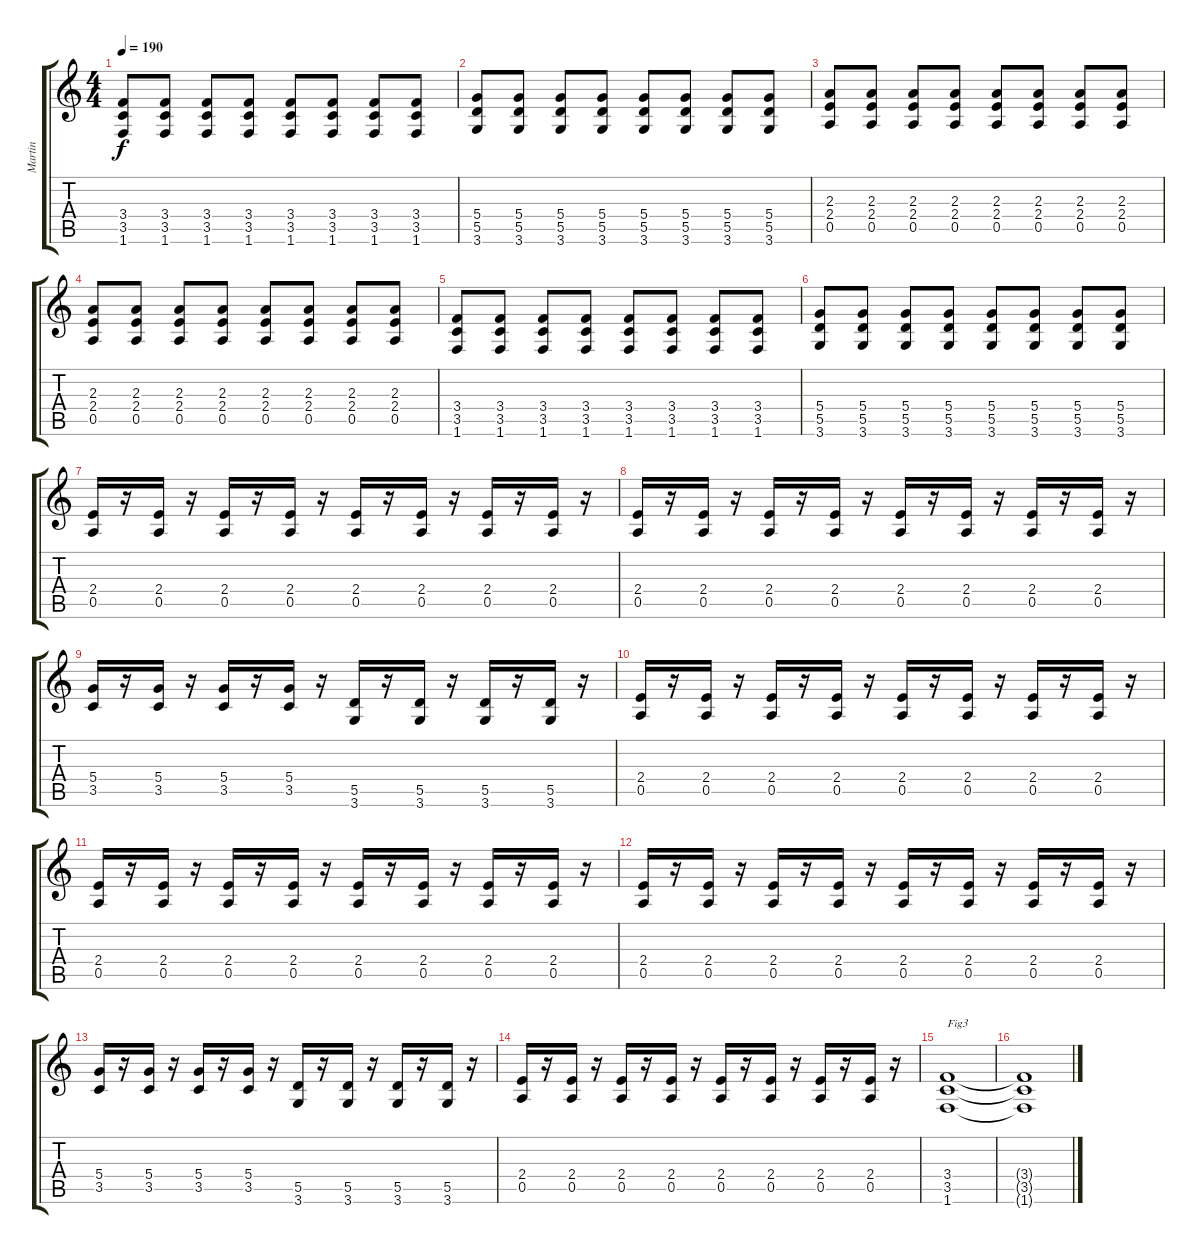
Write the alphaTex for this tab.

\track ("Martin" "Martin") {instrument distortionguitar}
\staff {score tabs}
\tuning (E4 B3 G3 D3 A2 E2) {hide}
\ts (4 4)
\tempo 190
\clef g2
\ks c
(3.4 3.5 1.6).8{dy f} (3.4 3.5 1.6).8 (3.4 3.5 1.6).8 (3.4 3.5 1.6).8 (3.4 3.5 1.6).8 (3.4 3.5 1.6).8 (3.4 3.5 1.6).8 (3.4 3.5 1.6).8 |
(5.4 5.5 3.6).8 (5.4 5.5 3.6).8 (5.4 5.5 3.6).8 (5.4 5.5 3.6).8 (5.4 5.5 3.6).8 (5.4 5.5 3.6).8 (5.4 5.5 3.6).8 (5.4 5.5 3.6).8 |
(2.3 2.4 0.5).8 (2.3 2.4 0.5).8 (2.3 2.4 0.5).8 (2.3 2.4 0.5).8 (2.3 2.4 0.5).8 (2.3 2.4 0.5).8 (2.3 2.4 0.5).8 (2.3 2.4 0.5).8 |
(2.3 2.4 0.5).8 (2.3 2.4 0.5).8 (2.3 2.4 0.5).8 (2.3 2.4 0.5).8 (2.3 2.4 0.5).8 (2.3 2.4 0.5).8 (2.3 2.4 0.5).8 (2.3 2.4 0.5).8 |
(3.4 3.5 1.6).8 (3.4 3.5 1.6).8 (3.4 3.5 1.6).8 (3.4 3.5 1.6).8 (3.4 3.5 1.6).8 (3.4 3.5 1.6).8 (3.4 3.5 1.6).8 (3.4 3.5 1.6).8 |
(5.4 5.5 3.6).8 (5.4 5.5 3.6).8 (5.4 5.5 3.6).8 (5.4 5.5 3.6).8 (5.4 5.5 3.6).8 (5.4 5.5 3.6).8 (5.4 5.5 3.6).8 (5.4 5.5 3.6).8 |
(2.4 0.5).16 r.16 (2.4 0.5).16 r.16 (2.4 0.5).16 r.16 (2.4 0.5).16 r.16 (2.4 0.5).16 r.16 (2.4 0.5).16 r.16 (2.4 0.5).16 r.16 (2.4 0.5).16 r.16 |
(2.4 0.5).16 r.16 (2.4 0.5).16 r.16 (2.4 0.5).16 r.16 (2.4 0.5).16 r.16 (2.4 0.5).16 r.16 (2.4 0.5).16 r.16 (2.4 0.5).16 r.16 (2.4 0.5).16 r.16 |
(5.4 3.5).16 r.16 (5.4 3.5).16 r.16 (5.4 3.5).16 r.16 (5.4 3.5).16 r.16 (5.5 3.6).16 r.16 (5.5 3.6).16 r.16 (5.5 3.6).16 r.16 (5.5 3.6).16 r.16 |
(2.4 0.5).16 r.16 (2.4 0.5).16 r.16 (2.4 0.5).16 r.16 (2.4 0.5).16 r.16 (2.4 0.5).16 r.16 (2.4 0.5).16 r.16 (2.4 0.5).16 r.16 (2.4 0.5).16 r.16 |
(2.4 0.5).16 r.16 (2.4 0.5).16 r.16 (2.4 0.5).16 r.16 (2.4 0.5).16 r.16 (2.4 0.5).16 r.16 (2.4 0.5).16 r.16 (2.4 0.5).16 r.16 (2.4 0.5).16 r.16 |
(2.4 0.5).16 r.16 (2.4 0.5).16 r.16 (2.4 0.5).16 r.16 (2.4 0.5).16 r.16 (2.4 0.5).16 r.16 (2.4 0.5).16 r.16 (2.4 0.5).16 r.16 (2.4 0.5).16 r.16 |
(5.4 3.5).16 r.16 (5.4 3.5).16 r.16 (5.4 3.5).16 r.16 (5.4 3.5).16 r.16 (5.5 3.6).16 r.16 (5.5 3.6).16 r.16 (5.5 3.6).16 r.16 (5.5 3.6).16 r.16 |
(2.4 0.5).16 r.16 (2.4 0.5).16 r.16 (2.4 0.5).16 r.16 (2.4 0.5).16 r.16 (2.4 0.5).16 r.16 (2.4 0.5).16 r.16 (2.4 0.5).16 r.16 (2.4 0.5).16 r.16 |
(3.4 3.5 1.6).1{txt "Fig3"} |
(3.4{t} 3.5{t} 1.6{t}).1
